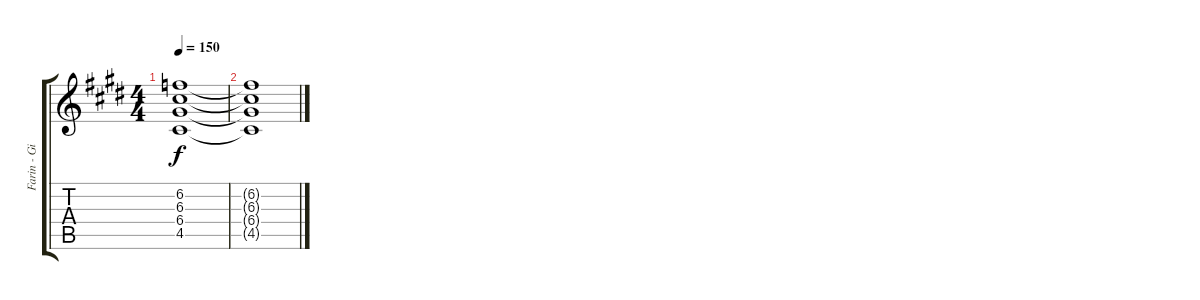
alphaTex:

\track ("Farin - Gitarre" "Farin - Gi") {instrument distortionguitar}
\staff {score tabs}
\tuning (E4 B3 G3 D3 A2 E2) {hide}
\ts (4 4)
\tempo 150
\clef g2
\ks e
(6.2{t} 6.3{t} 6.4{t} 4.5{t}).1{dy f} |
(6.2{t} 6.3{t} 6.4{t} 4.5{t}).1
